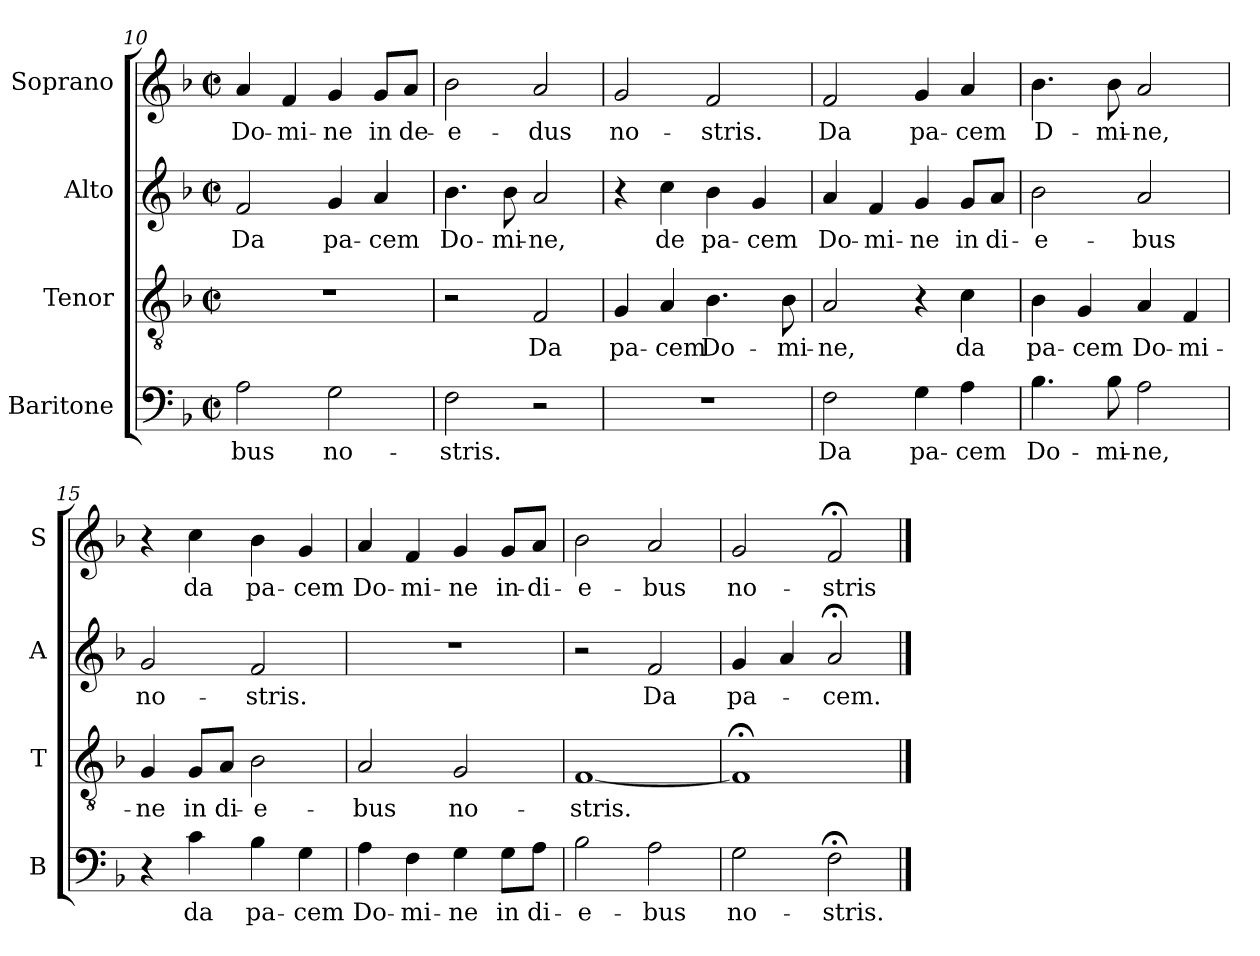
**kern	**text	**kern	**text	**kern	**text	**kern	**text
*part4	*part4	*part3	*part3	*part2	*part2	*part1	*part1
*staff4	*staff4	*staff3	*staff3	*staff2	*staff2	*staff1	*staff1
*I"Baritone	*	*I"Tenor	*	*I"Alto	*	*I"Soprano	*
*I'B	*	*I'T	*	*I'A	*	*I'S	*
*clefF4	*	*clefGv2	*	*clefG2	*	*clefG2	*
*k[b-]	*	*k[b-]	*	*k[b-]	*	*k[b-]	*
*F:	*	*F:	*	*F:	*	*F:	*
*M2/2	*	*M2/2	*	*M2/2	*	*M2/2	*
*met(c|)	*	*met(c|)	*	*met(c|)	*	*met(c|)	*
=10	=10	=10	=10	=10	=10	=10	=10
!	!LO:LY:b	!	!	!	!LO:LY:b	!	!LO:LY:b
2A\	-bus	1r	.	2f/	Da	4a/	Do-
!	!	!	!	!	!	!	!LO:LY:b
.	.	.	.	.	.	4f/	-mi-
!	!LO:LY:b	!	!	!	!LO:LY:b	!	!LO:LY:b
2G\	no-	.	.	4g/	pa-	4g/	-ne
!	!	!	!	!	!LO:LY:b	!	!LO:LY:b
.	.	.	.	4a/	-cem	8g/L	in
!	!	!	!	!	!	!	!LO:LY:b
.	.	.	.	.	.	8a/J	de-
=11	=11	=11	=11	=11	=11	=11	=11
!	!LO:LY:b	!	!	!	!LO:LY:b	!	!LO:LY:b
2F\	-stris.	2r	.	4.b-\	Do-	2b-\	-e-
!	!	!	!	!	!LO:LY:b	!	!
.	.	.	.	8b-\	-mi-	.	.
!	!	!	!LO:LY:b	!	!LO:LY:b	!	!LO:LY:b
2r	.	2F/	Da	2a/	-ne,	2a/	-dus
=12	=12	=12	=12	=12	=12	=12	=12
!	!	!	!LO:LY:b	!	!	!	!LO:LY:b
1r	.	4G/	pa-	4r	.	2g/	no-
!	!	!	!LO:LY:b	!	!LO:LY:b	!	!
.	.	4A/	-cem	4cc\	de	.	.
!	!	!	!LO:LY:b	!	!LO:LY:b	!	!LO:LY:b
.	.	4.B-\	Do-	4b-\	pa-	2f/	-stris.
!	!	!	!	!	!LO:LY:b	!	!
.	.	.	.	4g/	-cem	.	.
!	!	!	!LO:LY:b	!	!	!	!
.	.	8B-\	-mi-	.	.	.	.
!!LO:LB:g=z
=13	=13	=13	=13	=13	=13	=13	=13
!	!LO:LY:b	!	!LO:LY:b	!	!LO:LY:b	!	!LO:LY:b
2F\	Da	2A/	-ne,	4a/	Do-	2f/	Da
!	!	!	!	!	!LO:LY:b	!	!
.	.	.	.	4f/	-mi-	.	.
!	!LO:LY:b	!	!	!	!LO:LY:b	!	!LO:LY:b
4G\	pa-	4r	.	4g/	-ne	4g/	pa-
!	!LO:LY:b	!	!LO:LY:b	!	!LO:LY:b	!	!LO:LY:b
4A\	-cem	4c\	da	8g/L	in	4a/	-cem
!	!	!	!	!	!LO:LY:b	!	!
.	.	.	.	8a/J	di-	.	.
=14	=14	=14	=14	=14	=14	=14	=14
!	!LO:LY:b	!	!LO:LY:b	!	!LO:LY:b	!	!LO:LY:b
4.B-\	Do-	4B-\	pa-	2b-\	-e-	4.b-\	D-
!	!	!	!LO:LY:b	!	!	!	!
.	.	4G/	-cem	.	.	.	.
!	!LO:LY:b	!	!	!	!	!	!LO:LY:b
8B-\	-mi-	.	.	.	.	8b-\	-mi-
!	!LO:LY:b	!	!LO:LY:b	!	!LO:LY:b	!	!LO:LY:b
2A\	-ne,	4A/	Do-	2a/	-bus	2a/	-ne,
!	!	!	!LO:LY:b	!	!	!	!
.	.	4F/	-mi-	.	.	.	.
=15	=15	=15	=15	=15	=15	=15	=15
!	!	!	!LO:LY:b	!	!LO:LY:b	!	!
4r	.	4G/	-ne	2g/	no-	4r	.
!	!LO:LY:b	!	!LO:LY:b	!	!	!	!LO:LY:b
4c\	da	8G/L	in	.	.	4cc\	da
!	!	!	!LO:LY:b	!	!	!	!
.	.	8A/J	di-	.	.	.	.
!	!LO:LY:b	!	!LO:LY:b	!	!LO:LY:b	!	!LO:LY:b
4B-\	pa-	2B-\	-e-	2f/	-stris.	4b-\	pa-
!	!LO:LY:b	!	!	!	!	!	!LO:LY:b
4G\	-cem	.	.	.	.	4g/	-cem
=16	=16	=16	=16	=16	=16	=16	=16
!	!LO:LY:b	!	!LO:LY:b	!	!	!	!LO:LY:b
4A\	Do-	2A/	-bus	1r	.	4a/	Do-
!	!LO:LY:b	!	!	!	!	!	!LO:LY:b
4F\	-mi-	.	.	.	.	4f/	-mi-
!	!LO:LY:b	!	!LO:LY:b	!	!	!	!LO:LY:b
4G\	-ne	2G/	no-	.	.	4g/	-ne
!	!LO:LY:b	!	!	!	!	!	!LO:LY:b
8G\L	in	.	.	.	.	8g/L	in-
!	!LO:LY:b	!	!	!	!	!	!LO:LY:b
8A\J	di-	.	.	.	.	8a/J	-di-
=17	=17	=17	=17	=17	=17	=17	=17
!	!LO:LY:b	!	!LO:LY:b	!	!	!	!LO:LY:b
2B-\	-e-	[1F	-stris.	2r	.	2b-\	-e-
!	!LO:LY:b	!	!	!	!LO:LY:b	!	!LO:LY:b
2A\	-bus	.	.	2f/	Da	2a/	-bus
=18	=18	=18	=18	=18	=18	=18	=18
!	!LO:LY:b	!	!	!	!LO:LY:b	!	!LO:LY:b
2G\	no-	1F;<]	.	4g/	pa-	2g/	no-
.	.	.	.	4a/	.	.	.
!	!LO:LY:b	!	!	!	!LO:LY:b	!	!LO:LY:b
2F;<\	-stris.	.	.	2a;</	-cem.	2f;</	-stris
==	==	==	==	==	==	==	==
*-	*-	*-	*-	*-	*-	*-	*-
